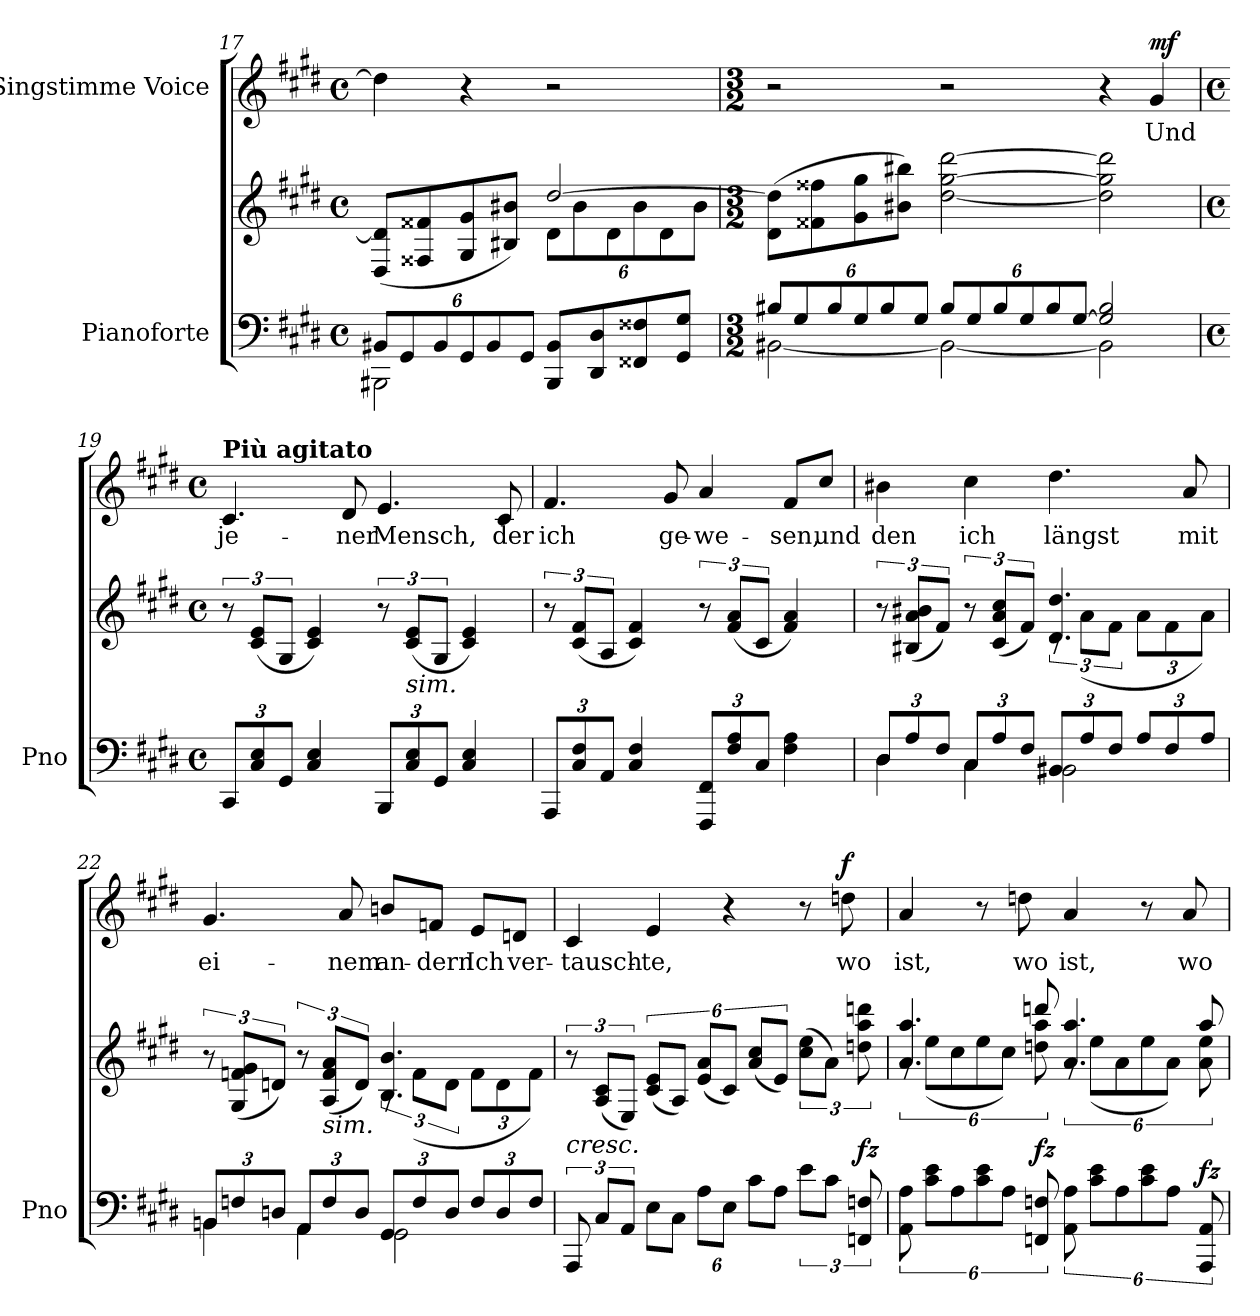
**kern	**kern	**dynam	**kern	**text	**dynam
*part2	*part2	*part2	*part1	*part1	*part1
*staff3	*staff2	*staff2/3	*staff1	*staff1	*staff1
*I"Pianoforte	*	*	*I"Singstimme Voice	*	*
*I'Pno	*	*	*	*	*
*clefF4	*clefG2	*	*clefG2	*	*
*k[f#c#g#d#]	*k[f#c#g#d#]	*	*k[f#c#g#d#]	*	*
*M4/4	*M4/4	*	*M4/4	*	*
*met(c)	*met(c)	*	*met(c)	*	*
*Xbrackettup	*	*	*	*	*
=17	=17	=17	=17	=17	=17
*^	*^	*	*	*	*
12BB#X/L	2BBB#X\	(<8D#/ 8d#/]L	2ryy	.	4dd#\]	.	.
12GG#/	.	.	.	.	.	.	.
.	.	8F##X/ 8f##X/	.	.	.	.	.
12BB#/	.	.	.	.	.	.	.
12GG#/	.	8G#/ 8g#/	.	.	4r	.	.
12BB#/	.	.	.	.	.	.	.
.	.	8B#X/ 8b#X/J)	.	.	.	.	.
12GG#/J	.	.	.	.	.	.	.
*	*	*	*Xbrackettup	*	*	*	*
8BBB#/ 8BB#/L	2ryy	[2dd#/	12d#\L	.	2r	.	.
.	.	.	12b#\	.	.	.	.
8DD#/ 8D#/	.	.	.	.	.	.	.
.	.	.	12d#\	.	.	.	.
8FF##X/ 8F##X/	.	.	12b#\	.	.	.	.
.	.	.	12d#\	.	.	.	.
8GG#/ 8G#/J	.	.	.	.	.	.	.
.	.	.	12b#\J	.	.	.	.
*	*	*v	*v	*	*	*	*
=18	=18	=18	=18	=18	=18	=18
*M3/2	*	*M3/2	*	*M3/2	*	*
12B#X/L	[2BB#X\	(>8d#\ 8dd#\]L	.	2r	.	.
12G#/	.	.	.	.	.	.
.	.	8f##X\ 8ff##X\	.	.	.	.
12B#/	.	.	.	.	.	.
12G#/	.	8g#\ 8gg#\	.	.	.	.
12B#/	.	.	.	.	.	.
.	.	8b#X\ 8bb#X\J)	.	.	.	.
12G#/J	.	.	.	.	.	.
12B#/L	2BB#\_	[2dd#\ [2gg#\ [2ddd#\	.	2r	.	.
12G#/	.	.	.	.	.	.
12B#/	.	.	.	.	.	.
12G#/	.	.	.	.	.	.
12B#/	.	.	.	.	.	.
[12G#/J	.	.	.	.	.	.
2G#/] 2B#/	2BB#\]	2dd#\] 2gg#\] 2ddd#\]	.	4r	.	.
!	!	!	!	!	!LO:LY:b	!LO:DY:a
.	.	.	.	4g#/	Und	mf
*v	*v	*	*	*	*	*
!!LO:LB:g=z
=19	=19	=19	=19	=19	=19
*M4/4	*M4/4	*	*M4/4	*	*
*met(c)	*met(c)	*	*met(c)	*	*
*	*brackettup	*	*	*	*
!	!	!	!LO:TX:a:B:t=Più agitato	!	!
!	!	!	!	!LO:LY:b	!
12CC#/L	12r	.	4.c#/	je-	.
12C#/ 12E/	(<12c#/ 12e/L	.	.	.	.
12GG#/J	12G#/J	.	.	.	.
4C#/ 4E/	4c#/ 4e/)	.	.	.	.
!	!	!	!	!LO:LY:b	!
.	.	.	8d#/	-ner	.
!	!	!	!	!LO:LY:b	!
12BBB/L	12r	.	4.e/	Mensch,	.
!	!LO:TX:b:i:t=sim.	!	!	!	!
12C#/ 12E/	(<12c#/ 12e/L	.	.	.	.
12GG#/J	12G#/J	.	.	.	.
4C#/ 4E/	4c#/ 4e/)	.	.	.	.
!	!	!	!	!LO:LY:b	!
.	.	.	8c#/	der	.
=20	=20	=20	=20	=20	=20
!	!	!	!	!LO:LY:b	!
12AAA/L	12r	.	4.f#/	ich	.
12C#/ 12F#/	(<12c#/ 12f#/L	.	.	.	.
12AA/J	12A/J	.	.	.	.
4C#/ 4F#/	4c#/ 4f#/)	.	.	.	.
!	!	!	!	!LO:LY:b	!
.	.	.	8g#/	ge-	.
!	!	!	!	!LO:LY:b	!
12FFF#/ 12FF#/L	12r	.	4a/	-we-	.
12F#/ 12A/	(<12f#/ 12a/L	.	.	.	.
12C#/J	12c#/J	.	.	.	.
!	!	!	!	!LO:LY:b	!
4F#\ 4A\	4f#/ 4a/)	.	8f#/L	-sen,	.
!	!	!	!	!LO:LY:b	!
.	.	.	8cc#/J	und	.
=21	=21	=21	=21	=21	=21
*^	*^	*	*	*	*
!	!	!	!	!	!	!LO:LY:b	!
12D#/L	4D#\	12r	2ryy	.	4b#X\	den	.
12A/	.	(<12B#X/ 12a/ 12b#X/L	.	.	.	.	.
12F#/J	.	12f#/J)	.	.	.	.	.
!	!	!	!	!	!	!LO:LY:b	!
12C#/L	4C#\	12r	.	.	4cc#\	ich	.
12A/	.	(<12c#/ 12a/ 12cc#/L	.	.	.	.	.
12F#/J	.	12f#/J)	.	.	.	.	.
!	!	!	!	!	!	!LO:LY:b	!
12BB#X/L	2BB#\	4.d#/ 4.dd#/	12rc	.	4.dd#\	längst	.
12A/	.	.	(<12a\L	.	.	.	.
12F#/J	.	.	12f#\J	.	.	.	.
*	*	*	*Xbrackettup	*	*	*	*
12A/L	.	.	12a\L	.	.	.	.
12F#/	.	.	12f#\	.	.	.	.
!	!	!	!	!	!	!LO:LY:b	!
.	.	8ryy	.	.	8a/	mit	.
12A/J	.	.	12a\J)	.	.	.	.
!!LO:PB:g=z
=22	=22	=22	=22	=22	=22	=22	=22
*	*	*brackettup	*	*	*	*	*
!	!	!	!	!	!	!LO:LY:b	!
12BBn/L	4BB\	12r	2ryy	.	4.g#/	ei-	.
12Fn/	.	(<12G#/ 12fn/ 12g#/L	.	.	.	.	.
12Dn/J	.	12dn/J)	.	.	.	.	.
12AA/L	4AA\	12r	.	.	.	.	.
!	!	!LO:TX:b:i:t=sim.	!	!	!	!	!
12F/	.	(<12A/ 12f/ 12a/L	.	.	.	.	.
!	!	!	!	!	!	!LO:LY:b	!
.	.	.	.	.	8a/	-nem	.
12D/J	.	12d/J)	.	.	.	.	.
!	!	!	!	!	!	!LO:LY:b	!
12GG#/L	2GG#\	4.B/ 4.b/	12rA	.	8bn/L	an-	.
12F/	.	.	(<12f\L	.	.	.	.
!	!	!	!	!	!	!LO:LY:b	!
.	.	.	.	.	8fn/J	-dern	.
12D/J	.	.	12d\J	.	.	.	.
*	*	*	*Xbrackettup	*	*	*	*
!	!	!	!	!	!	!LO:LY:b	!
12F/L	.	.	12f\L	.	8e/L	Ich	.
12D/	.	.	12d\	.	.	.	.
!	!	!	!	!	!	!LO:LY:b	!
.	.	8ryy	.	.	8dn/J	ver-	.
12F/J	.	.	12f\J)	.	.	.	.
*v	*v	*	*	*	*	*	*
*	*v	*v	*	*	*	*
=23	=23	=23	=23	=23	=23
*brackettup	*brackettup	*	*	*	*
*	*^	*	*	*	*
!LO:TX:a:i:t=cresc.	!	!	!	!	!	!
!	!	!	!	!	!LO:LY:b	!
*	*v	*v	*	*	*	*
12AAA/	12r	.	4c#/	-tausch-	.
12C#/L	(<12A/ 12c#/L	.	.	.	.
12AA/J	12E/J)	.	.	.	.
*Xbrackettup	*	*	*	*	*
!	!	!	!	!LO:LY:b	!
12E\L	(<12c#/ 12e/L	.	4e/	-te,	.
12C#\J	12A/J)	.	.	.	.
12A\L	(<12e/ 12a/L	.	.	.	.
12E\J	12c#/J)	.	4r	.	.
12c#\L	(<12a/ 12cc#/L	.	.	.	.
12A\J	12e/J)	.	.	.	.
*brackettup	*	*	*	*	*
12e\L	(>12cc#\ 12ee\L	.	8r	.	.
12c#\J	12a\J)	.	.	.	.
!	!	!	!	!LO:LY:b	!LO:DY:a
.	.	.	8ddn\	wo	f
!	!	!LO:DY:a=2	!	!	!
12FFn/ 12Fn/	12ddn\ 12aa\ 12dddn\	fz	.	.	.
!!LO:LB:g=z
=24	=24	=24	=24	=24	=24
*	*^	*	*	*	*
*	*Xtuplet	*tuplet	*	*	*	*
!	!	!	!	!	!LO:LY:b	!
12AA\ 12A\	6.a/ 6.aa/	12rg	.	4a/	ist,	.
12c#\ 12e\L	.	(<12ee\L	.	.	.	.
12A\	.	12cc#\	.	.	.	.
12c#\ 12e\	12rffyy	12ee\	.	8r	.	.
12A\J	12rffyy	12cc#\J)	.	.	.	.
!	!	!	!	!	!LO:LY:b	!
.	.	.	.	8ddn\	wo	.
!	!	!	!LO:DY:a=2	!	!	!
12FFn/ 12Fn/	12dddn/	12ddn\ 12aa\	fz	.	.	.
*	*Xtuplet	*tuplet	*	*	*	*
!	!	!	!	!	!LO:LY:b	!
12AA\ 12A\	6.a/ 6.aa/	12rg	.	4a/	ist,	.
12c#\ 12e\L	.	(<12ee\L	.	.	.	.
12A\	.	12a\	.	.	.	.
12c#\ 12e\	12rffyy	12ee\	.	8r	.	.
12A\J	12rffyy	12a\J)	.	.	.	.
!	!	!	!	!	!LO:LY:b	!
.	.	.	.	8a/	wo	.
!	!	!	!LO:DY:a=2	!	!	!
12AAA/ 12AA/	12aa/	12a\ 12ee\	fz	.	.	.
*	*v	*v	*	*	*	*
=	=	=	=	=	=
*-	*-	*-	*-	*-	*-
